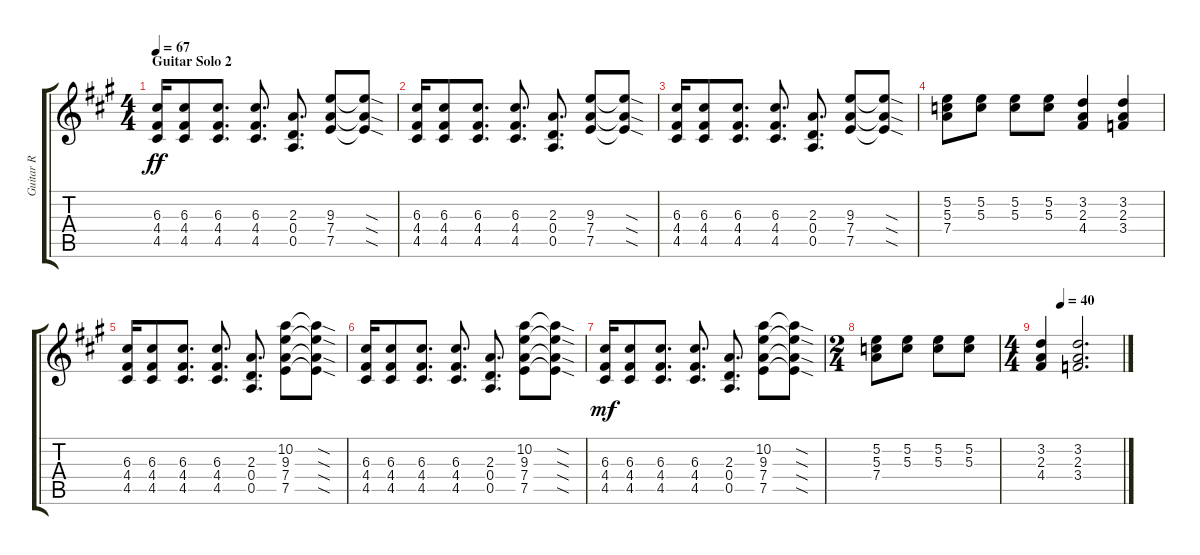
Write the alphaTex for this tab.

\track ("Guitar R" "Guitar R") {instrument distortionguitar}
\staff {score tabs}
\tuning (E4 B3 G3 D3 A2 D2) {hide}
\ts (4 4)
\section ("" "Guitar Solo 2")
\tempo 67
\clef g2
\ks a
(6.3 4.4 4.5).16{dy ff} (6.3 4.4 4.5).8 (6.3 4.4 4.5).8{d} (6.3 4.4 4.5).8{d} (2.3 0.4 0.5).8{d} (9.3 7.4 7.5).8 (9.3{sod t} 7.4{sod t} 7.5{sod t}).8 |
(6.3 4.4 4.5).16 (6.3 4.4 4.5).8 (6.3 4.4 4.5).8{d} (6.3 4.4 4.5).8{d} (2.3 0.4 0.5).8{d} (9.3 7.4 7.5).8 (9.3{sod t} 7.4{sod t} 7.5{sod t}).8 |
(6.3 4.4 4.5).16 (6.3 4.4 4.5).8 (6.3 4.4 4.5).8{d} (6.3 4.4 4.5).8{d} (2.3 0.4 0.5).8{d} (9.3 7.4 7.5).8 (9.3{sod t} 7.4{sod t} 7.5{sod t}).8 |
(5.2 5.3 7.4).8 (5.2 5.3).8 (5.2 5.3).8 (5.2 5.3).8 (3.2 2.3 4.4).4 (3.2 2.3 3.4).4 |
(6.3 4.4 4.5).16 (6.3 4.4 4.5).8 (6.3 4.4 4.5).8{d} (6.3 4.4 4.5).8{d} (2.3 0.4 0.5).8{d} (10.2 9.3 7.4 7.5).8 (10.2{sod t} 9.3{sod t} 7.4{sod t} 7.5{sod t}).8 |
(6.3 4.4 4.5).16 (6.3 4.4 4.5).8 (6.3 4.4 4.5).8{d} (6.3 4.4 4.5).8{d} (2.3 0.4 0.5).8{d} (10.2 9.3 7.4 7.5).8 (10.2{sod t} 9.3{sod t} 7.4{sod t} 7.5{sod t}).8 |
(6.3 4.4 4.5).16{dy mf} (6.3 4.4 4.5).8 (6.3 4.4 4.5).8{d} (6.3 4.4 4.5).8{d} (2.3 0.4 0.5).8{d} (10.2 9.3 7.4 7.5).8 (10.2{sod t} 9.3{sod t} 7.4{sod t} 7.5{sod t}).8 |
\ts (2 4)
(5.2 5.3 7.4).8 (5.2 5.3).8 (5.2 5.3).8 (5.2 5.3).8 |
\ts (4 4)
\tempo (40 0.25)
(3.2 2.3 4.4).4 (3.2 2.3 3.4).2{d}
